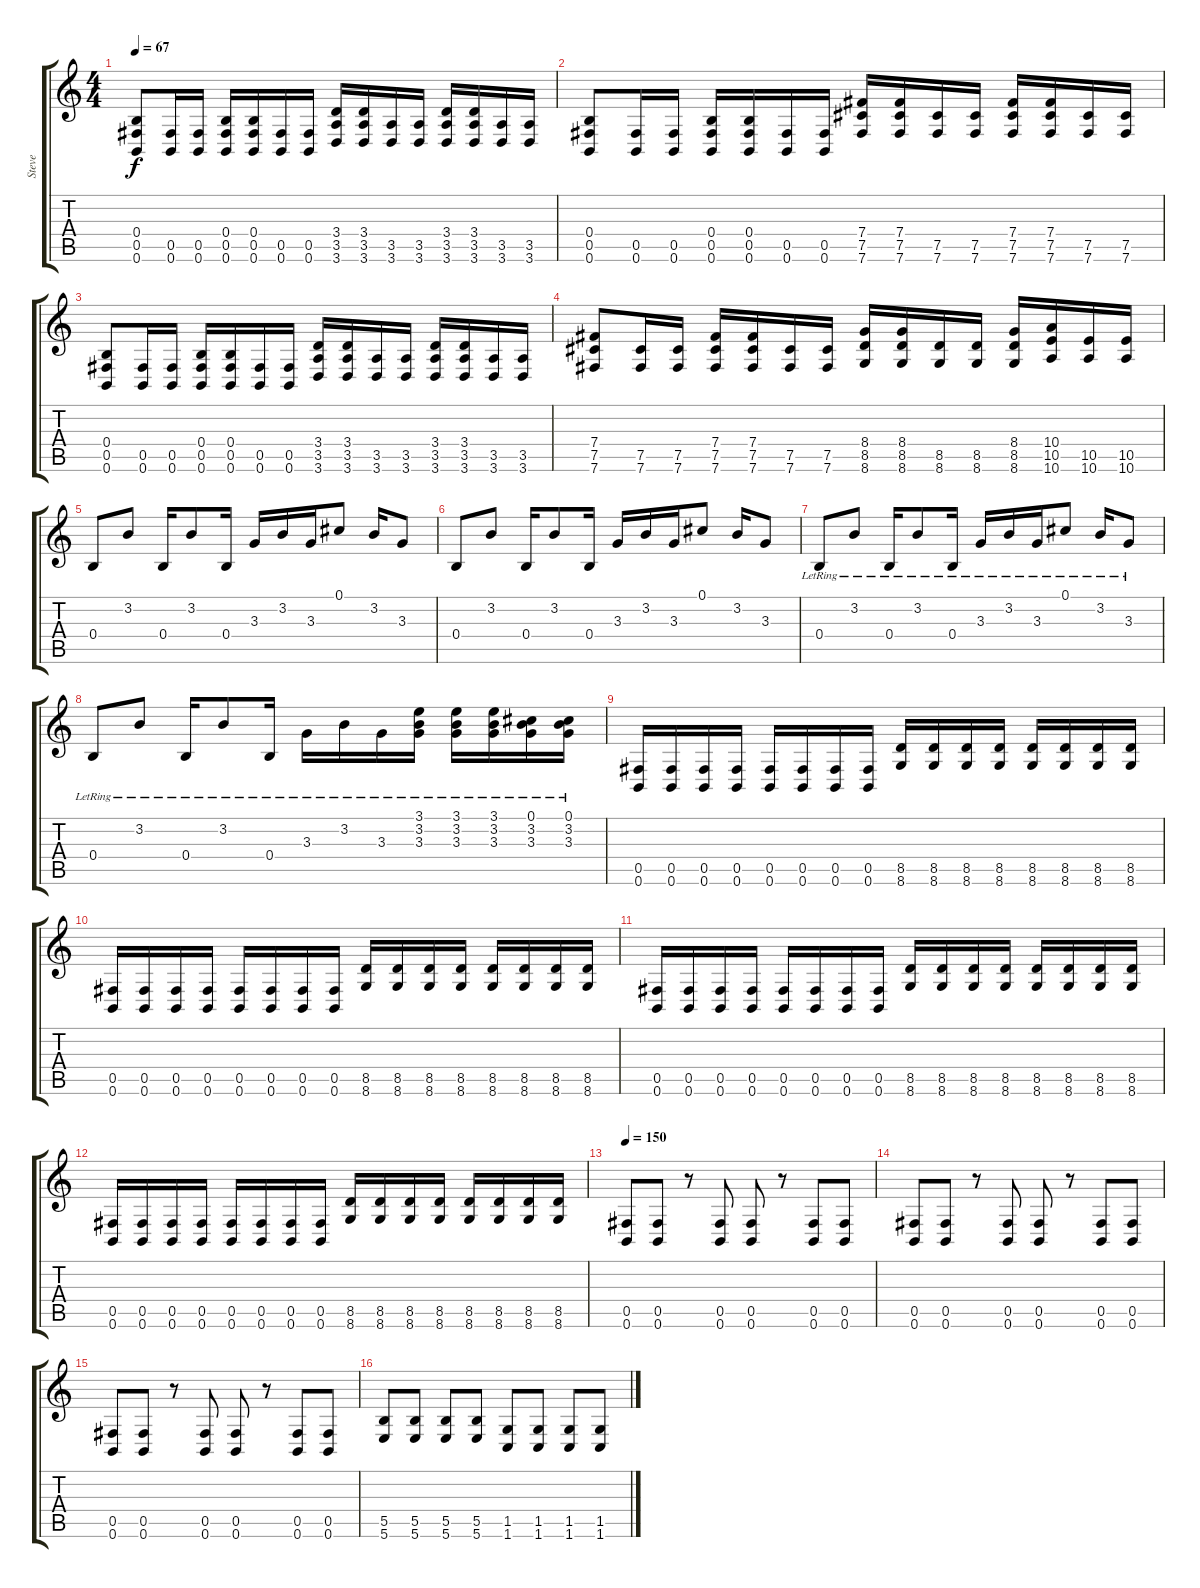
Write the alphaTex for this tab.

\track ("Steve" "Steve") {instrument distortionguitar}
\staff {score tabs}
\tuning (Db4 Ab3 E3 B2 Gb2 B1) {hide}
\ts (4 4)
\tempo 67
\clef g2
\ks c
(0.4 0.5 0.6).8{dy f} (0.5 0.6).16 (0.5 0.6).16 (0.4 0.5 0.6).16 (0.4 0.5 0.6).16 (0.5 0.6).16 (0.5 0.6).16 (3.4 3.5 3.6).16 (3.4 3.5 3.6).16 (3.5 3.6).16 (3.5 3.6).16 (3.4 3.5 3.6).16 (3.4 3.5 3.6).16 (3.5 3.6).16 (3.5 3.6).16 |
(0.4 0.5 0.6).8 (0.5 0.6).16 (0.5 0.6).16 (0.4 0.5 0.6).16 (0.4 0.5 0.6).16 (0.5 0.6).16 (0.5 0.6).16 (7.4 7.5 7.6).16 (7.4 7.5 7.6).16 (7.5 7.6).16 (7.5 7.6).16 (7.4 7.5 7.6).16 (7.4 7.5 7.6).16 (7.5 7.6).16 (7.5 7.6).16 |
(0.4 0.5 0.6).8 (0.5 0.6).16 (0.5 0.6).16 (0.4 0.5 0.6).16 (0.4 0.5 0.6).16 (0.5 0.6).16 (0.5 0.6).16 (3.4 3.5 3.6).16 (3.4 3.5 3.6).16 (3.5 3.6).16 (3.5 3.6).16 (3.4 3.5 3.6).16 (3.4 3.5 3.6).16 (3.5 3.6).16 (3.5 3.6).16 |
(7.4 7.5 7.6).8 (7.5 7.6).16 (7.5 7.6).16 (7.4 7.5 7.6).16 (7.4 7.5 7.6).16 (7.5 7.6).16 (7.5 7.6).16 (8.4 8.5 8.6).16 (8.4 8.5 8.6).16 (8.5 8.6).16 (8.5 8.6).16 (8.4 8.5 8.6).16 (10.4 10.5 10.6).16 (10.5 10.6).16 (10.5 10.6).16 |
0.4.8 3.2.8 0.4.16 3.2.8 0.4.16 3.3.16 3.2.16 3.3.16 0.1.8 3.2.16 3.3.8 |
0.4.8 3.2.8 0.4.16 3.2.8 0.4.16 3.3.16 3.2.16 3.3.16 0.1.8 3.2.16 3.3.8 |
0.4{lr}.8 3.2{lr}.8 0.4{lr}.16 3.2{lr}.8 0.4{lr}.16 3.3{lr}.16 3.2{lr}.16 3.3{lr}.16 0.1{lr}.8 3.2{lr}.16 3.3{lr}.8 |
0.4{lr}.8 3.2{lr}.8 0.4{lr}.16 3.2{lr}.8 0.4{lr}.16 3.3{lr}.16 3.2{lr}.16 3.3{lr}.16 (3.1{lr} 3.2{lr} 3.3{lr}).16 (3.1{lr} 3.2{lr} 3.3{lr}).16 (3.1{lr} 3.2{lr} 3.3{lr}).16 (0.1{lr} 3.2{lr} 3.3{lr}).16 (0.1{lr} 3.2{lr} 3.3{lr}).16 |
(0.5 0.6).16 (0.5 0.6).16 (0.5 0.6).16 (0.5 0.6).16 (0.5 0.6).16 (0.5 0.6).16 (0.5 0.6).16 (0.5 0.6).16 (8.5 8.6).16 (8.5 8.6).16 (8.5 8.6).16 (8.5 8.6).16 (8.5 8.6).16 (8.5 8.6).16 (8.5 8.6).16 (8.5 8.6).16 |
(0.5 0.6).16 (0.5 0.6).16 (0.5 0.6).16 (0.5 0.6).16 (0.5 0.6).16 (0.5 0.6).16 (0.5 0.6).16 (0.5 0.6).16 (8.5 8.6).16 (8.5 8.6).16 (8.5 8.6).16 (8.5 8.6).16 (8.5 8.6).16 (8.5 8.6).16 (8.5 8.6).16 (8.5 8.6).16 |
(0.5 0.6).16 (0.5 0.6).16 (0.5 0.6).16 (0.5 0.6).16 (0.5 0.6).16 (0.5 0.6).16 (0.5 0.6).16 (0.5 0.6).16 (8.5 8.6).16 (8.5 8.6).16 (8.5 8.6).16 (8.5 8.6).16 (8.5 8.6).16 (8.5 8.6).16 (8.5 8.6).16 (8.5 8.6).16 |
(0.5 0.6).16 (0.5 0.6).16 (0.5 0.6).16 (0.5 0.6).16 (0.5 0.6).16 (0.5 0.6).16 (0.5 0.6).16 (0.5 0.6).16 (8.5 8.6).16 (8.5 8.6).16 (8.5 8.6).16 (8.5 8.6).16 (8.5 8.6).16 (8.5 8.6).16 (8.5 8.6).16 (8.5 8.6).16 |
\tempo 150
(0.5 0.6).8 (0.5 0.6).8 r.8 (0.5 0.6).8 (0.5 0.6).8 r.8 (0.5 0.6).8 (0.5 0.6).8 |
(0.5 0.6).8 (0.5 0.6).8 r.8 (0.5 0.6).8 (0.5 0.6).8 r.8 (0.5 0.6).8 (0.5 0.6).8 |
(0.5 0.6).8 (0.5 0.6).8 r.8 (0.5 0.6).8 (0.5 0.6).8 r.8 (0.5 0.6).8 (0.5 0.6).8 |
(5.5 5.6).8 (5.5 5.6).8 (5.5 5.6).8 (5.5 5.6).8 (1.5 1.6).8 (1.5 1.6).8 (1.5 1.6).8 (1.5 1.6).8
